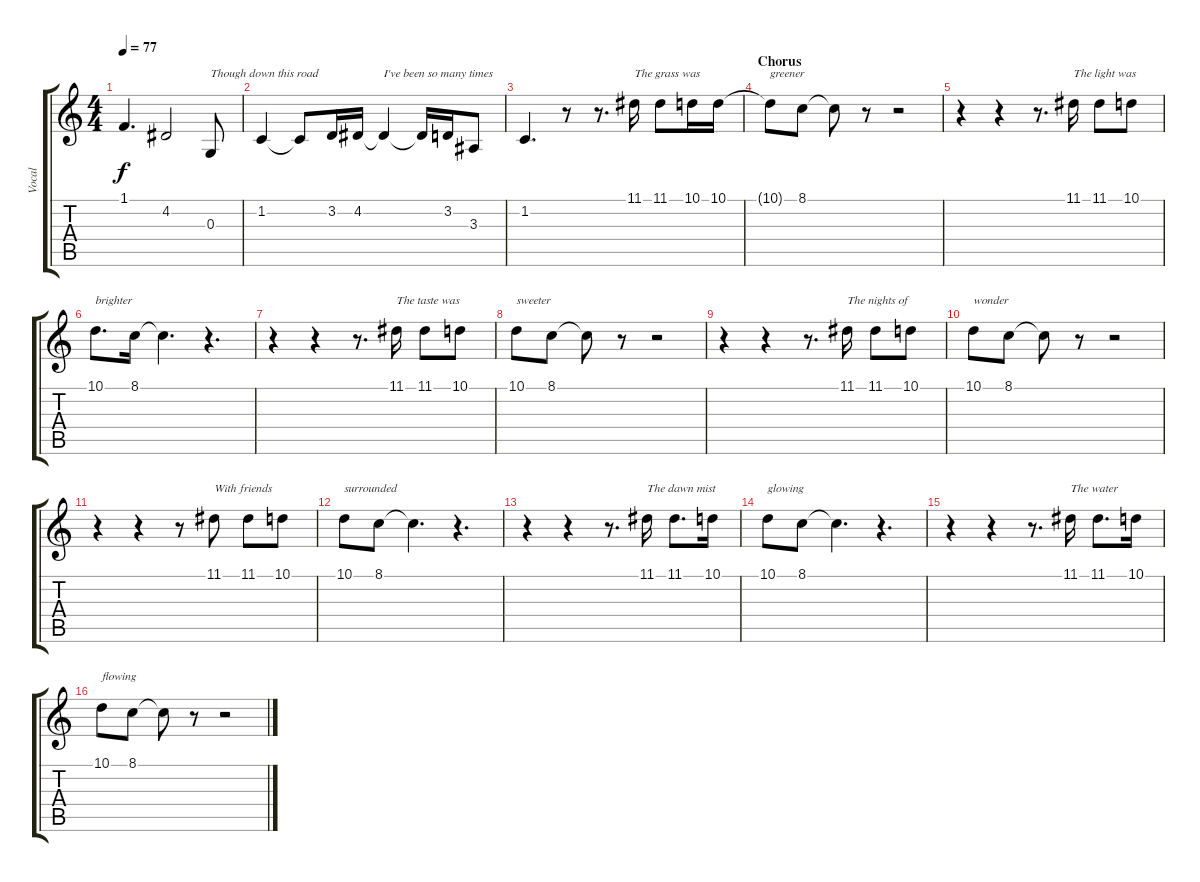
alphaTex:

\track ("Vocal" "Vocal") {instrument flute}
\staff {score tabs}
\tuning (E4 B3 G3 D3 A2 E2) {hide}
\ts (4 4)
\tempo 77
\clef g2
\ks c
1.1{t}.4{d dy f} 4.2.2 0.3.8{txt "Though down this road"} |
1.2.4 1.2{t}.8 3.2.16 4.2.16 4.2{t}.4{txt "I've been so many times"} 4.2{t}.16 3.2.16 3.3.8 |
1.2.4{d} r.8 r.8{d} 11.1.16{txt "The grass was"} 11.1.8 10.1.16 10.1.16 |
\section ("" "Chorus")
10.1{t}.8{txt "greener"} 8.1.8 8.1{t}.8 r.8 r.2 |
r.4 r.4 r.8{d} 11.1.16{txt "The light was"} 11.1.8 10.1.8 |
10.1.8{d txt "brighter"} 8.1.16 8.1{t}.4{d} r.4{d} |
r.4 r.4 r.8{d} 11.1.16{txt "The taste was"} 11.1.8 10.1.8 |
10.1.8{txt "sweeter"} 8.1.8 8.1{t}.8 r.8 r.2 |
r.4 r.4 r.8{d} 11.1.16{txt "The nights of"} 11.1.8 10.1.8 |
10.1.8{txt "wonder"} 8.1.8 8.1{t}.8 r.8 r.2 |
r.4 r.4 r.8 11.1.8{txt "With friends"} 11.1.8 10.1.8 |
10.1.8{txt "surrounded"} 8.1.8 8.1{t}.4{d} r.4{d} |
r.4 r.4 r.8{d} 11.1.16{txt "The dawn mist"} 11.1.8{d} 10.1.16 |
10.1.8{txt "glowing"} 8.1.8 8.1{t}.4{d} r.4{d} |
r.4 r.4 r.8{d} 11.1.16{txt "The water"} 11.1.8{d} 10.1.16 |
10.1.8{txt "flowing"} 8.1.8 8.1{t}.8 r.8 r.2
